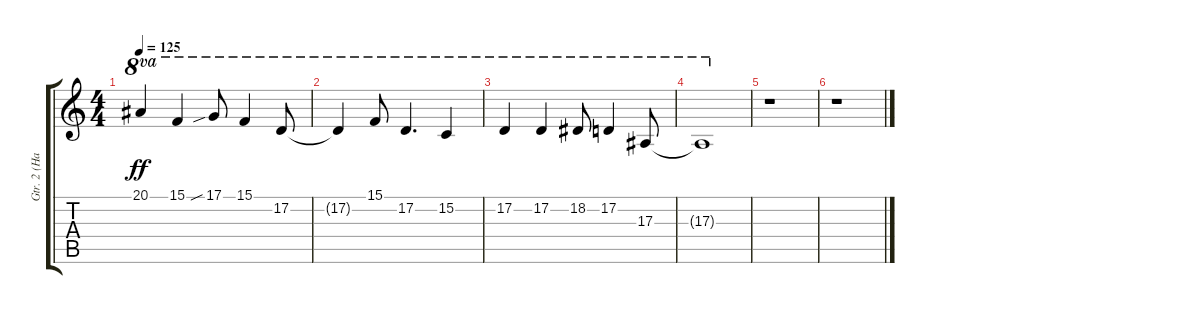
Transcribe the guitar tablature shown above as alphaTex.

\track ("Gtr. 2 (Harmonica Arr. For Guitar)" "Gtr. 2 (Ha") {instrument harmonica}
\staff {score tabs}
\tuning (D4 A3 F3 C3 G2 D2) {hide}
\ts (4 4)
\tempo 125
\clef g2
\ks c
20.1{t}.4{ot 8va dy ff} 15.1.4{ot 8va} 17.1{sib}.8{ot 8va} 15.1.4{ot 8va} 17.2.8{ot 8va} |
17.2{t}.4{ot 8va} 15.1.8{ot 8va} 17.2.4{d ot 8va} 15.2.4{ot 8va} |
17.2.4{ot 8va} 17.2.4{ot 8va} 18.2.8{ot 8va} 17.2.4{ot 8va} 17.3.8{ot 8va} |
17.3{t}.1{ot 8va} |
r.1 |
r.1
